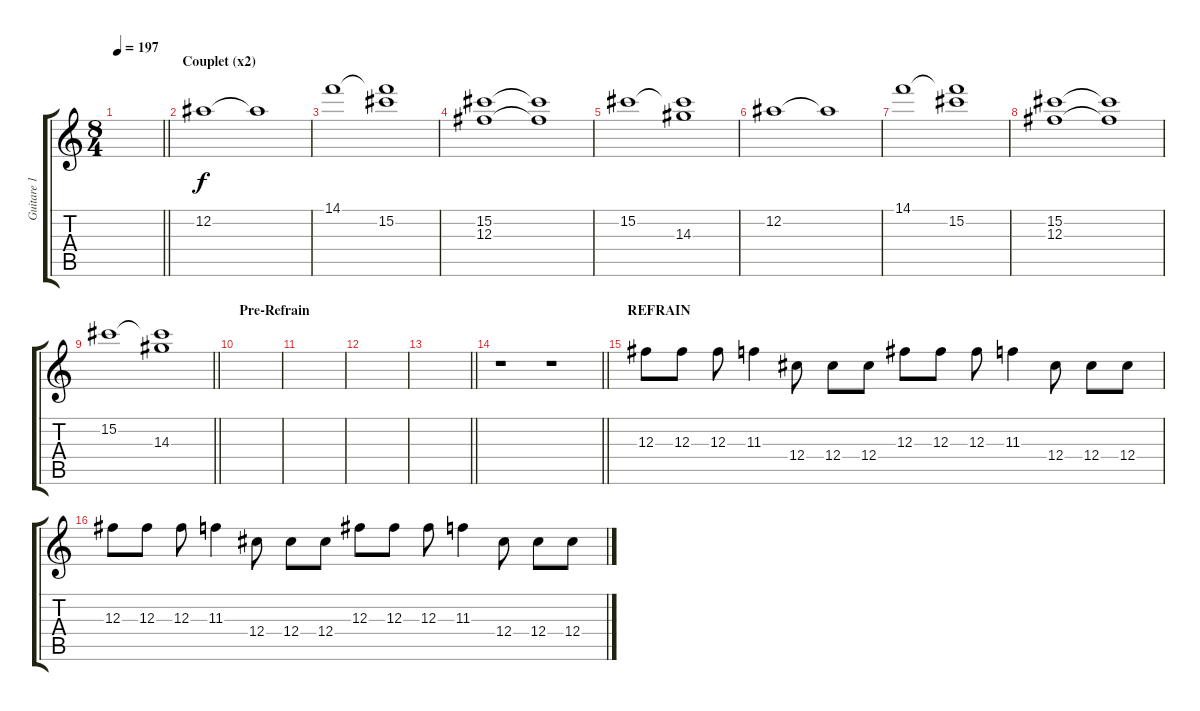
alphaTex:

\track ("Guitare 1" "Guitare 1") {instrument overdrivenguitar}
\staff {score tabs}
\tuning (Eb4 Bb3 Gb3 Db3 Ab2 Db2) {hide}
\ts (8 4)
\tempo 197
\clef g2
\barLineRight lightlight
\ks c
|
\section ("" "Couplet (x2)")
12.2.1 12.2{t}.1 |
14.1.1 (14.1{t} 15.2).1 |
(15.2 12.3).1 (15.2{t} 12.3{t}).1 |
15.2.1 (15.2{t} 14.3).1 |
12.2.1 12.2{t}.1 |
14.1.1 (14.1{t} 15.2).1 |
(15.2 12.3).1 (15.2{t} 12.3{t}).1 |
\barLineRight lightlight
15.2.1 (15.2{t} 14.3).1 |
\section ("" "Pre-Refrain")
|
|
|
\barLineRight lightlight
|
\barLineRight lightlight
r.1 r.1 |
\section ("" "REFRAIN")
12.3.8 12.3.8 12.3.8 11.3.4 12.4.8 12.4.8 12.4.8 12.3.8 12.3.8 12.3.8 11.3.4 12.4.8 12.4.8 12.4.8 |
12.3.8 12.3.8 12.3.8 11.3.4 12.4.8 12.4.8 12.4.8 12.3.8 12.3.8 12.3.8 11.3.4 12.4.8 12.4.8 12.4.8
